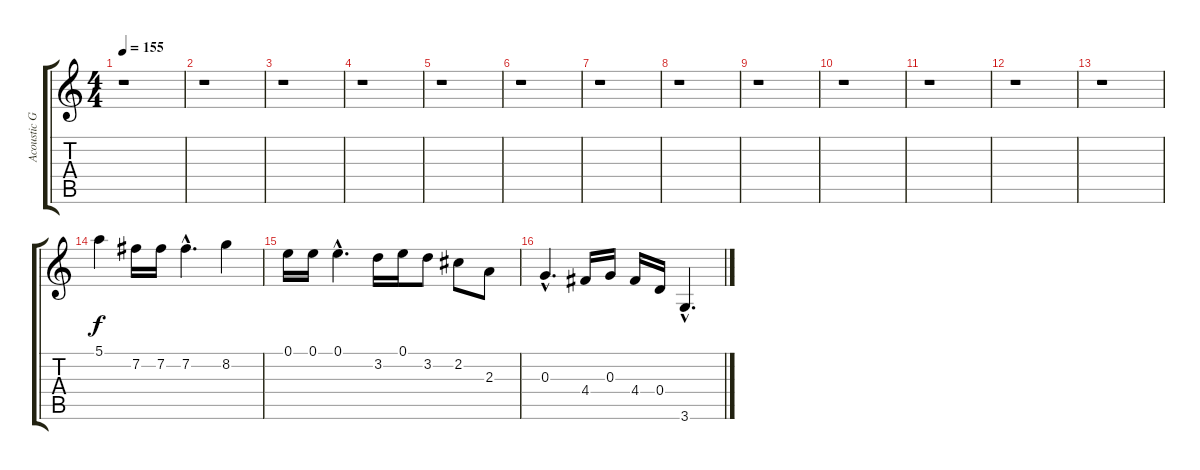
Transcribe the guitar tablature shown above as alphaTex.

\track ("Acoustic Guitar" "Acoustic G") {instrument acousticguitarnylon}
\staff {score tabs}
\tuning (E4 B3 G3 D3 A2 E2) {hide}
\ts (4 4)
\tempo 155
\clef g2
\ks c
r.1{dy f} |
r.1 |
r.1 |
r.1 |
r.1 |
r.1 |
r.1 |
r.1 |
r.1 |
r.1 |
r.1 |
r.1 |
r.1 |
5.1.4 7.2.16{volume 10} 7.2.16 7.2{hac}.4{d} 8.2.4 |
0.1.16 0.1.16 0.1{hac}.4{d} 3.2.16 0.1.16 3.2.8 2.2.8 2.3.8 |
0.3{hac}.4{d} 4.4.16 0.3.16 4.4.16 0.4.16 3.6{hac}.4{d}
